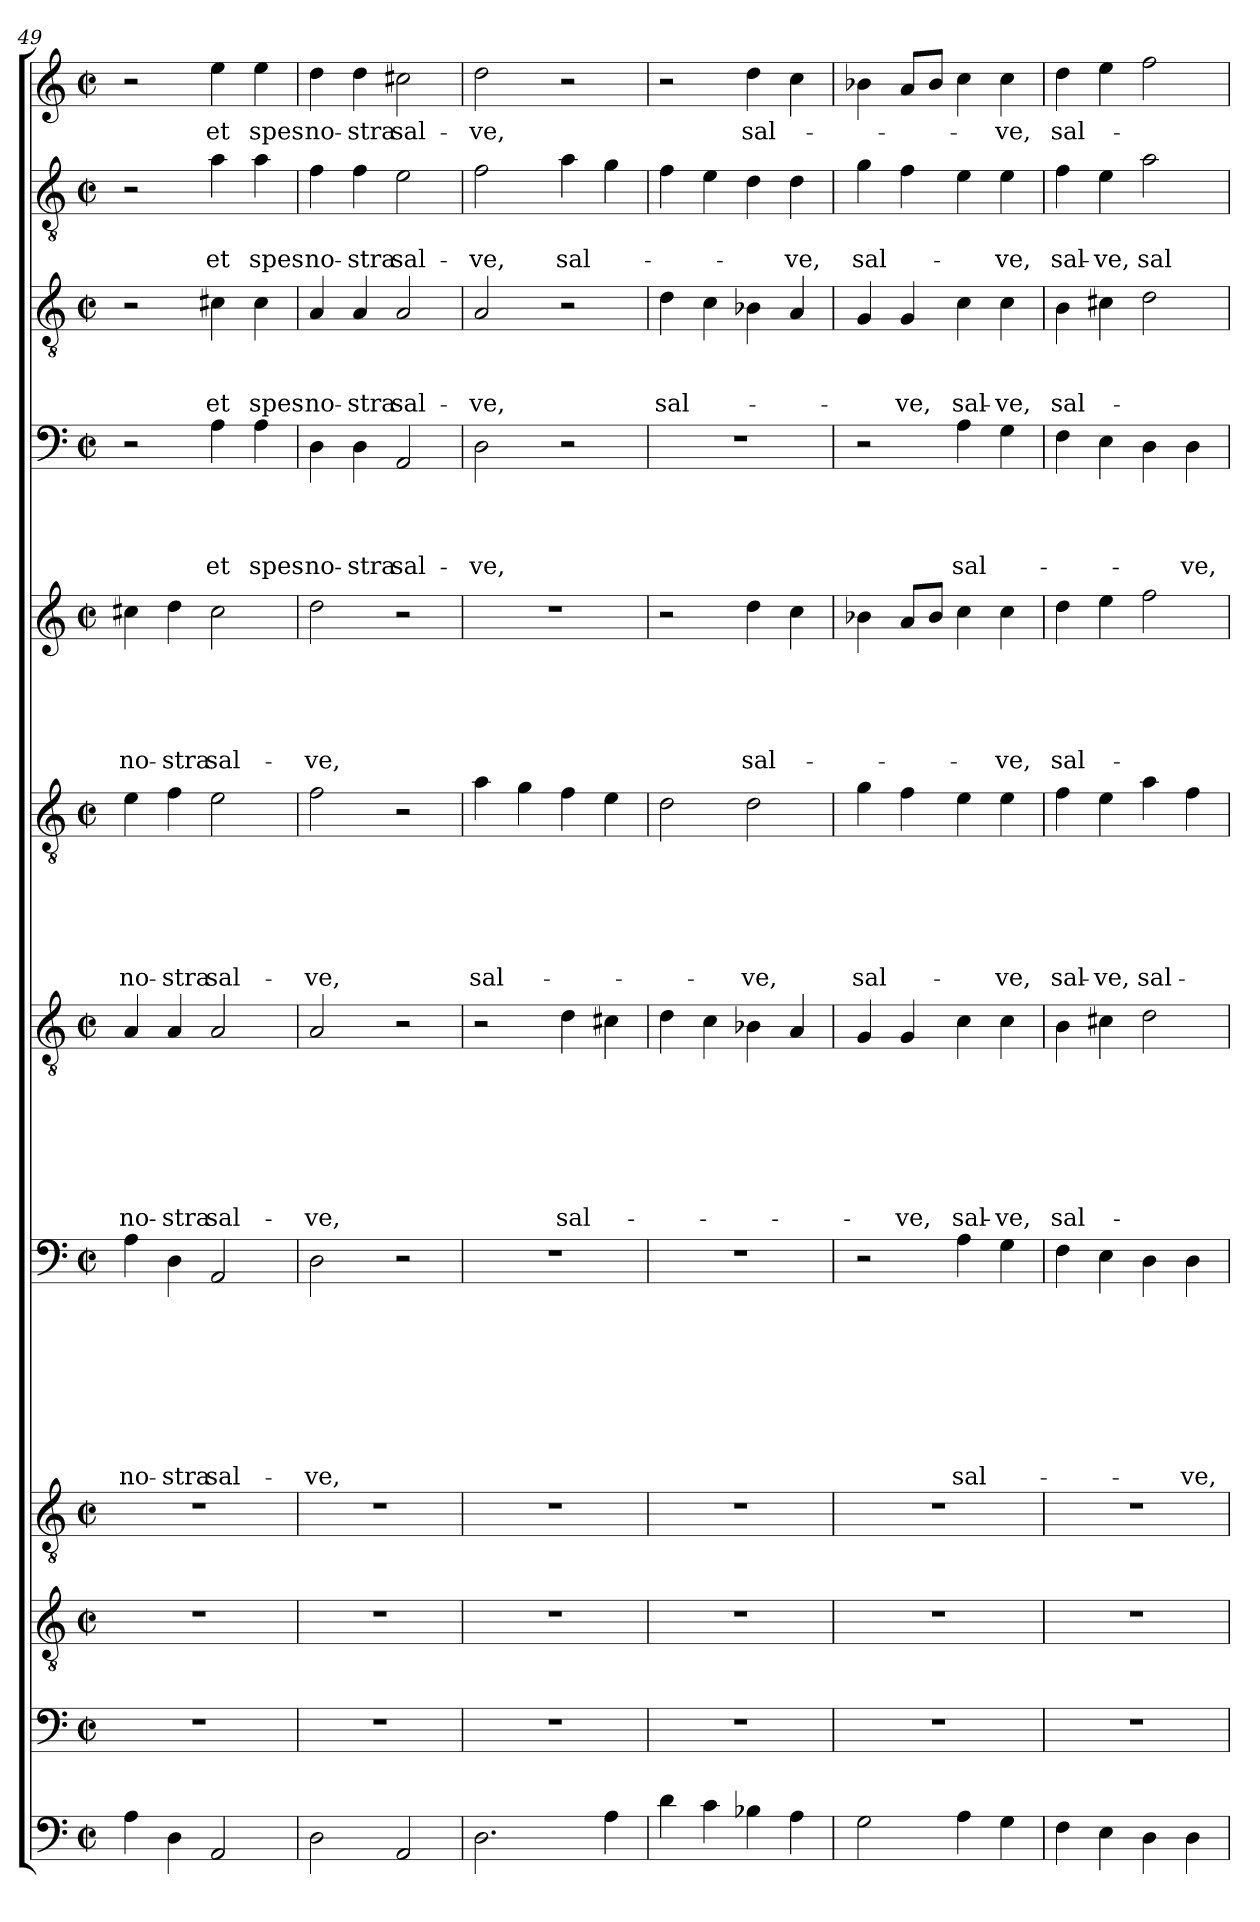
**kern	**kern	**kern	**kern	**kern	**text	**text	**text	**text	**text	**text	**text	**text	**kern	**text	**text	**text	**text	**text	**text	**text	**kern	**text	**text	**text	**text	**text	**text	**kern	**text	**text	**text	**text	**text	**kern	**text	**text	**text	**text	**kern	**text	**text	**text	**kern	**text	**text	**kern	**text
*part12	*part11	*part10	*part9	*part8	*part8	*part8	*part8	*part8	*part8	*part8	*part8	*part8	*part7	*part7	*part7	*part7	*part7	*part7	*part7	*part7	*part6	*part6	*part6	*part6	*part6	*part6	*part6	*part5	*part5	*part5	*part5	*part5	*part5	*part4	*part4	*part4	*part4	*part4	*part3	*part3	*part3	*part3	*part2	*part2	*part2	*part1	*part1
*staff12	*staff11	*staff10	*staff9	*staff8	*staff8	*staff8	*staff8	*staff8	*staff8	*staff8	*staff8	*staff8	*staff7	*staff7	*staff7	*staff7	*staff7	*staff7	*staff7	*staff7	*staff6	*staff6	*staff6	*staff6	*staff6	*staff6	*staff6	*staff5	*staff5	*staff5	*staff5	*staff5	*staff5	*staff4	*staff4	*staff4	*staff4	*staff4	*staff3	*staff3	*staff3	*staff3	*staff2	*staff2	*staff2	*staff1	*staff1
*clefF4	*clefF4	*clefGv2	*clefGv2	*clefF4	*	*	*	*	*	*	*	*	*clefGv2	*	*	*	*	*	*	*	*clefGv2	*	*	*	*	*	*	*clefG2	*	*	*	*	*	*clefF4	*	*	*	*	*clefGv2	*	*	*	*clefGv2	*	*	*clefG2	*
*k[]	*k[]	*k[]	*k[]	*k[]	*	*	*	*	*	*	*	*	*k[]	*	*	*	*	*	*	*	*k[]	*	*	*	*	*	*	*k[]	*	*	*	*	*	*k[]	*	*	*	*	*k[]	*	*	*	*k[]	*	*	*k[]	*
*C:	*C:	*C:	*C:	*C:	*	*	*	*	*	*	*	*	*C:	*	*	*	*	*	*	*	*C:	*	*	*	*	*	*	*C:	*	*	*	*	*	*C:	*	*	*	*	*C:	*	*	*	*C:	*	*	*C:	*
*M2/2	*M2/2	*M2/2	*M2/2	*M2/2	*	*	*	*	*	*	*	*	*M2/2	*	*	*	*	*	*	*	*M2/2	*	*	*	*	*	*	*M2/2	*	*	*	*	*	*M2/2	*	*	*	*	*M2/2	*	*	*	*M2/2	*	*	*M2/2	*
*met(c|)	*met(c|)	*met(c|)	*met(c|)	*met(c|)	*	*	*	*	*	*	*	*	*met(c|)	*	*	*	*	*	*	*	*met(c|)	*	*	*	*	*	*	*met(c|)	*	*	*	*	*	*met(c|)	*	*	*	*	*met(c|)	*	*	*	*met(c|)	*	*	*met(c|)	*
=49	=49	=49	=49	=49	=49	=49	=49	=49	=49	=49	=49	=49	=49	=49	=49	=49	=49	=49	=49	=49	=49	=49	=49	=49	=49	=49	=49	=49	=49	=49	=49	=49	=49	=49	=49	=49	=49	=49	=49	=49	=49	=49	=49	=49	=49	=49	=49
4A\	1r	1r	1r	4A\	.	.	.	.	.	.	.	no-	4A/	.	.	.	.	.	.	no-	4e\	.	.	.	.	.	no-	4cc#X\	.	.	.	.	no-	2r	.	.	.	.	2r	.	.	.	2r	.	.	2r	.
4D\	.	.	.	4D\	.	.	.	.	.	.	.	-stra	4A/	.	.	.	.	.	.	-stra	4f\	.	.	.	.	.	-stra	4dd\	.	.	.	.	-stra	.	.	.	.	.	.	.	.	.	.	.	.	.	.
2AA/	.	.	.	2AA/	.	.	.	.	.	.	.	sal-	2A/	.	.	.	.	.	.	sal-	2e\	.	.	.	.	.	sal-	2cc#\	.	.	.	.	sal-	4A\	.	.	.	et	4c#X\	.	.	et	4a\	.	et	4ee\	et
.	.	.	.	.	.	.	.	.	.	.	.	.	.	.	.	.	.	.	.	.	.	.	.	.	.	.	.	.	.	.	.	.	.	4A\	.	.	.	spes	4c#\	.	.	spes	4a\	.	spes	4ee\	spes
=50	=50	=50	=50	=50	=50	=50	=50	=50	=50	=50	=50	=50	=50	=50	=50	=50	=50	=50	=50	=50	=50	=50	=50	=50	=50	=50	=50	=50	=50	=50	=50	=50	=50	=50	=50	=50	=50	=50	=50	=50	=50	=50	=50	=50	=50	=50	=50
2D\	1r	1r	1r	2D\	.	.	.	.	.	.	.	-ve,	2A/	.	.	.	.	.	.	-ve,	2f\	.	.	.	.	.	-ve,	2dd\	.	.	.	.	-ve,	4D\	.	.	.	no-	4A/	.	.	no-	4f\	.	no-	4dd\	no-
.	.	.	.	.	.	.	.	.	.	.	.	.	.	.	.	.	.	.	.	.	.	.	.	.	.	.	.	.	.	.	.	.	.	4D\	.	.	.	-stra	4A/	.	.	-stra	4f\	.	-stra	4dd\	-stra
2AA/	.	.	.	2r	.	.	.	.	.	.	.	.	2r	.	.	.	.	.	.	.	2r	.	.	.	.	.	.	2r	.	.	.	.	.	2AA/	.	.	.	sal-	2A/	.	.	sal-	2e\	.	sal-	2cc#X\	sal-
=51	=51	=51	=51	=51	=51	=51	=51	=51	=51	=51	=51	=51	=51	=51	=51	=51	=51	=51	=51	=51	=51	=51	=51	=51	=51	=51	=51	=51	=51	=51	=51	=51	=51	=51	=51	=51	=51	=51	=51	=51	=51	=51	=51	=51	=51	=51	=51
2.D\	1r	1r	1r	1r	.	.	.	.	.	.	.	.	2r	.	.	.	.	.	.	.	4a\	.	.	.	.	.	sal-	1r	.	.	.	.	.	2D\	.	.	.	-ve,	2A/	.	.	-ve,	2f\	.	-ve,	2dd\	-ve,
.	.	.	.	.	.	.	.	.	.	.	.	.	.	.	.	.	.	.	.	.	4g\	.	.	.	.	.	.	.	.	.	.	.	.	.	.	.	.	.	.	.	.	.	.	.	.	.	.
.	.	.	.	.	.	.	.	.	.	.	.	.	4d\	.	.	.	.	.	.	sal-	4f\	.	.	.	.	.	.	.	.	.	.	.	.	2r	.	.	.	.	2r	.	.	.	4a\	.	sal-	2r	.
4A\	.	.	.	.	.	.	.	.	.	.	.	.	4c#X\	.	.	.	.	.	.	.	4e\	.	.	.	.	.	.	.	.	.	.	.	.	.	.	.	.	.	.	.	.	.	4g\	.	.	.	.
!!LO:PB:g=z
=52	=52	=52	=52	=52	=52	=52	=52	=52	=52	=52	=52	=52	=52	=52	=52	=52	=52	=52	=52	=52	=52	=52	=52	=52	=52	=52	=52	=52	=52	=52	=52	=52	=52	=52	=52	=52	=52	=52	=52	=52	=52	=52	=52	=52	=52	=52	=52
4d\	1r	1r	1r	1r	.	.	.	.	.	.	.	.	4d\	.	.	.	.	.	.	.	2d\	.	.	.	.	.	.	2r	.	.	.	.	.	1r	.	.	.	.	4d\	.	.	sal-	4f\	.	.	2r	.
4c\	.	.	.	.	.	.	.	.	.	.	.	.	4c\	.	.	.	.	.	.	.	.	.	.	.	.	.	.	.	.	.	.	.	.	.	.	.	.	.	4c\	.	.	.	4e\	.	.	.	.
4B-X\	.	.	.	.	.	.	.	.	.	.	.	.	4B-X\	.	.	.	.	.	.	.	2d\	.	.	.	.	.	-ve,	4dd\	.	.	.	.	sal-	.	.	.	.	.	4B-X\	.	.	.	4d\	.	.	4dd\	sal-
4A\	.	.	.	.	.	.	.	.	.	.	.	.	4A/	.	.	.	.	.	.	.	.	.	.	.	.	.	.	4cc\	.	.	.	.	.	.	.	.	.	.	4A/	.	.	.	4d\	.	-ve,	4cc\	.
=53	=53	=53	=53	=53	=53	=53	=53	=53	=53	=53	=53	=53	=53	=53	=53	=53	=53	=53	=53	=53	=53	=53	=53	=53	=53	=53	=53	=53	=53	=53	=53	=53	=53	=53	=53	=53	=53	=53	=53	=53	=53	=53	=53	=53	=53	=53	=53
2G\	1r	1r	1r	2r	.	.	.	.	.	.	.	.	4G/	.	.	.	.	.	.	.	4g\	.	.	.	.	.	sal-	4b-X\	.	.	.	.	.	2r	.	.	.	.	4G/	.	.	.	4g\	.	sal-	4b-X\	.
.	.	.	.	.	.	.	.	.	.	.	.	.	4G/	.	.	.	.	.	.	-ve,	4f\	.	.	.	.	.	.	8a/L	.	.	.	.	.	.	.	.	.	.	4G/	.	.	-ve,	4f\	.	.	8a/L	.
.	.	.	.	.	.	.	.	.	.	.	.	.	.	.	.	.	.	.	.	.	.	.	.	.	.	.	.	8b-/J	.	.	.	.	.	.	.	.	.	.	.	.	.	.	.	.	.	8b-/J	.
4A\	.	.	.	4A\	.	.	.	.	.	.	.	sal-	4c\	.	.	.	.	.	.	sal-	4e\	.	.	.	.	.	.	4cc\	.	.	.	.	.	4A\	.	.	.	sal-	4c\	.	.	sal-	4e\	.	.	4cc\	.
4G\	.	.	.	4G\	.	.	.	.	.	.	.	.	4c\	.	.	.	.	.	.	-ve,	4e\	.	.	.	.	.	-ve,	4cc\	.	.	.	.	-ve,	4G\	.	.	.	.	4c\	.	.	-ve,	4e\	.	-ve,	4cc\	-ve,
=54	=54	=54	=54	=54	=54	=54	=54	=54	=54	=54	=54	=54	=54	=54	=54	=54	=54	=54	=54	=54	=54	=54	=54	=54	=54	=54	=54	=54	=54	=54	=54	=54	=54	=54	=54	=54	=54	=54	=54	=54	=54	=54	=54	=54	=54	=54	=54
4F\	1r	1r	1r	4F\	.	.	.	.	.	.	.	.	4B\	.	.	.	.	.	.	sal-	4f\	.	.	.	.	.	sal-	4dd\	.	.	.	.	sal-	4F\	.	.	.	.	4B\	.	.	sal-	4f\	.	sal-	4dd\	sal-
4E\	.	.	.	4E\	.	.	.	.	.	.	.	.	4c#X\	.	.	.	.	.	.	.	4e\	.	.	.	.	.	-ve,	4ee\	.	.	.	.	.	4E\	.	.	.	.	4c#X\	.	.	.	4e\	.	-ve,	4ee\	.
4D\	.	.	.	4D\	.	.	.	.	.	.	.	.	2d\	.	.	.	.	.	.	.	4a\	.	.	.	.	.	sal-	2ff\	.	.	.	.	.	4D\	.	.	.	.	2d\	.	.	.	2a\	.	sal-	2ff\	.
4D\	.	.	.	4D\	.	.	.	.	.	.	.	-ve,	.	.	.	.	.	.	.	.	4f\	.	.	.	.	.	.	.	.	.	.	.	.	4D\	.	.	.	-ve,	.	.	.	.	.	.	.	.	.
=	=	=	=	=	=	=	=	=	=	=	=	=	=	=	=	=	=	=	=	=	=	=	=	=	=	=	=	=	=	=	=	=	=	=	=	=	=	=	=	=	=	=	=	=	=	=	=
*-	*-	*-	*-	*-	*-	*-	*-	*-	*-	*-	*-	*-	*-	*-	*-	*-	*-	*-	*-	*-	*-	*-	*-	*-	*-	*-	*-	*-	*-	*-	*-	*-	*-	*-	*-	*-	*-	*-	*-	*-	*-	*-	*-	*-	*-	*-	*-
